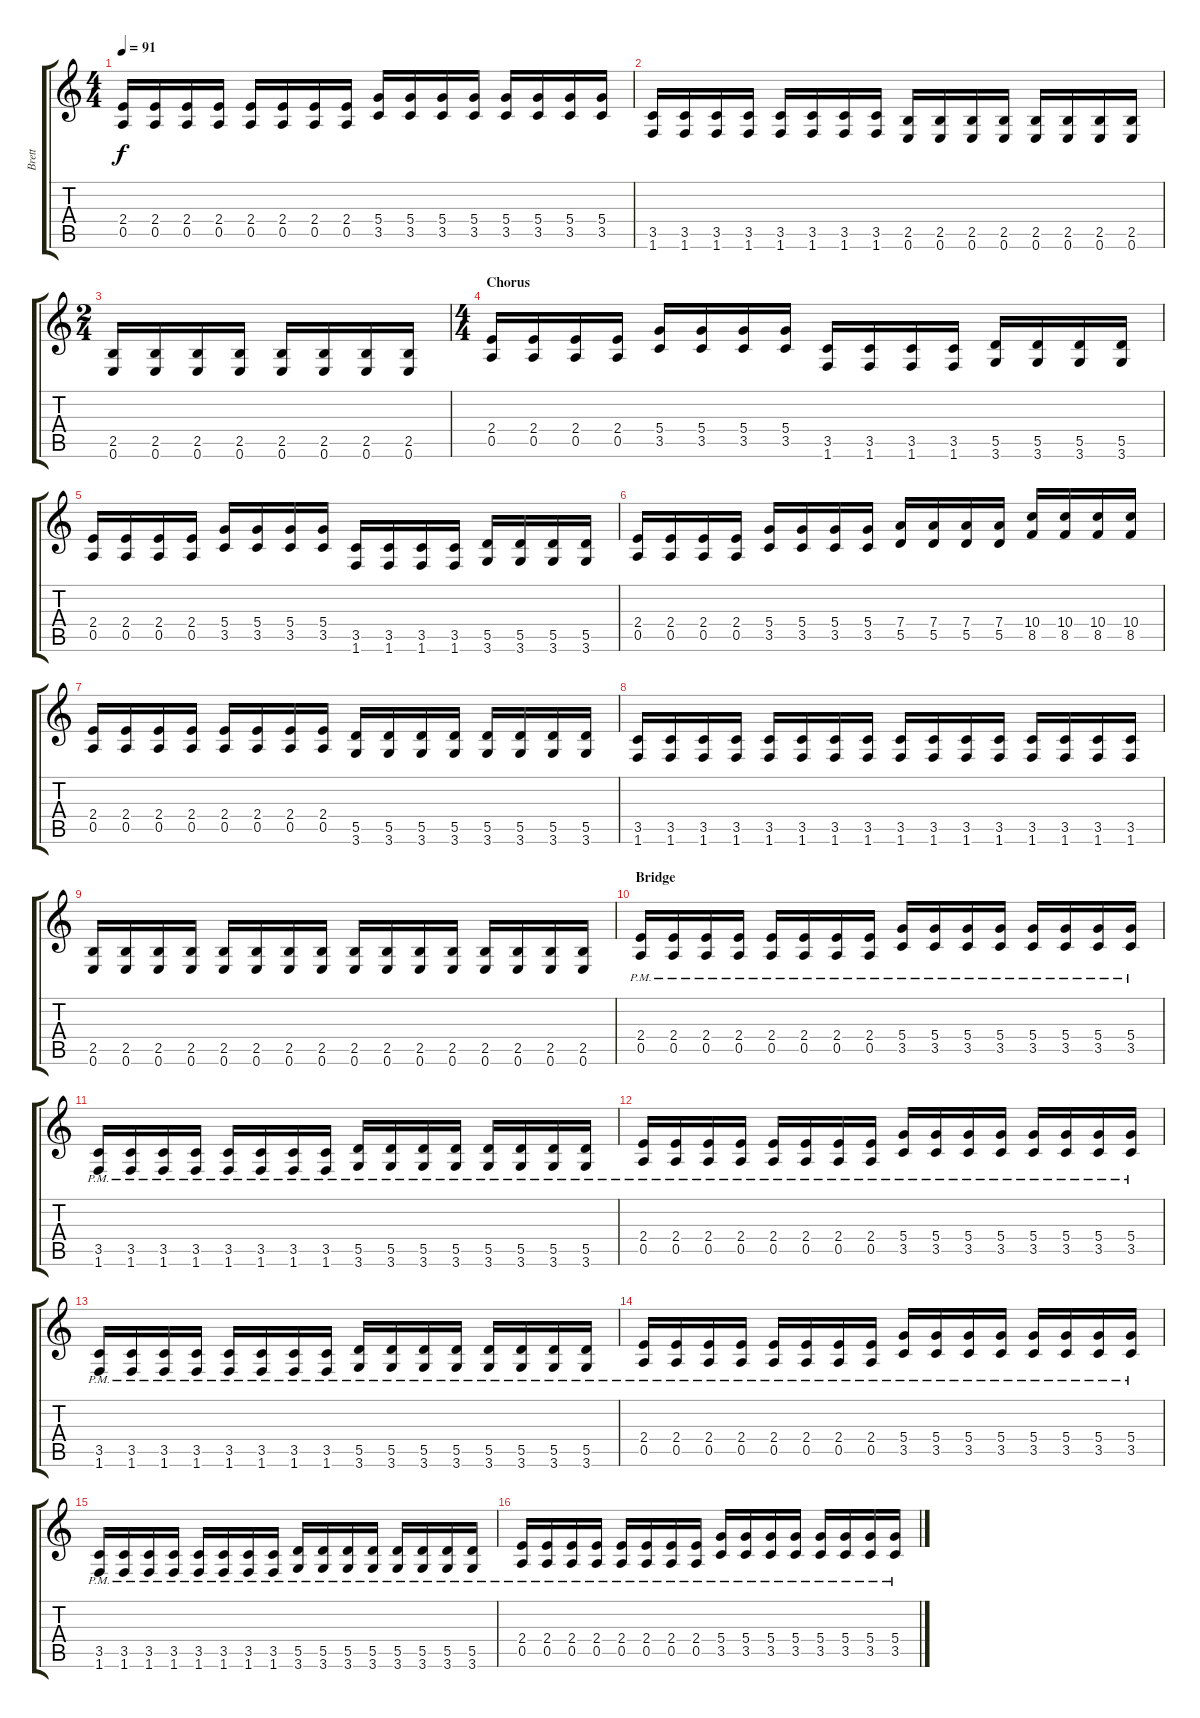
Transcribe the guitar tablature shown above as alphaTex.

\track ("Brett" "Brett") {instrument distortionguitar}
\staff {score tabs}
\tuning (E4 B3 G3 D3 A2 E2) {hide}
\ts (4 4)
\tempo 91
\clef g2
\ks c
(2.4 0.5).16{dy f} (2.4 0.5).16 (2.4 0.5).16 (2.4 0.5).16 (2.4 0.5).16 (2.4 0.5).16 (2.4 0.5).16 (2.4 0.5).16 (5.4 3.5).16 (5.4 3.5).16 (5.4 3.5).16 (5.4 3.5).16 (5.4 3.5).16 (5.4 3.5).16 (5.4 3.5).16 (5.4 3.5).16 |
(3.5 1.6).16 (3.5 1.6).16 (3.5 1.6).16 (3.5 1.6).16 (3.5 1.6).16 (3.5 1.6).16 (3.5 1.6).16 (3.5 1.6).16 (2.5 0.6).16 (2.5 0.6).16 (2.5 0.6).16 (2.5 0.6).16 (2.5 0.6).16 (2.5 0.6).16 (2.5 0.6).16 (2.5 0.6).16 |
\ts (2 4)
(2.5 0.6).16 (2.5 0.6).16 (2.5 0.6).16 (2.5 0.6).16 (2.5 0.6).16 (2.5 0.6).16 (2.5 0.6).16 (2.5 0.6).16 |
\ts (4 4)
\section ("" "Chorus")
(2.4 0.5).16 (2.4 0.5).16 (2.4 0.5).16 (2.4 0.5).16 (5.4 3.5).16 (5.4 3.5).16 (5.4 3.5).16 (5.4 3.5).16 (3.5 1.6).16 (3.5 1.6).16 (3.5 1.6).16 (3.5 1.6).16 (5.5 3.6).16 (5.5 3.6).16 (5.5 3.6).16 (5.5 3.6).16 |
(2.4 0.5).16 (2.4 0.5).16 (2.4 0.5).16 (2.4 0.5).16 (5.4 3.5).16 (5.4 3.5).16 (5.4 3.5).16 (5.4 3.5).16 (3.5 1.6).16 (3.5 1.6).16 (3.5 1.6).16 (3.5 1.6).16 (5.5 3.6).16 (5.5 3.6).16 (5.5 3.6).16 (5.5 3.6).16 |
(2.4 0.5).16 (2.4 0.5).16 (2.4 0.5).16 (2.4 0.5).16 (5.4 3.5).16 (5.4 3.5).16 (5.4 3.5).16 (5.4 3.5).16 (7.4 5.5).16 (7.4 5.5).16 (7.4 5.5).16 (7.4 5.5).16 (10.4 8.5).16 (10.4 8.5).16 (10.4 8.5).16 (10.4 8.5).16 |
(2.4 0.5).16 (2.4 0.5).16 (2.4 0.5).16 (2.4 0.5).16 (2.4 0.5).16 (2.4 0.5).16 (2.4 0.5).16 (2.4 0.5).16 (5.5 3.6).16 (5.5 3.6).16 (5.5 3.6).16 (5.5 3.6).16 (5.5 3.6).16 (5.5 3.6).16 (5.5 3.6).16 (5.5 3.6).16 |
(3.5 1.6).16 (3.5 1.6).16 (3.5 1.6).16 (3.5 1.6).16 (3.5 1.6).16 (3.5 1.6).16 (3.5 1.6).16 (3.5 1.6).16 (3.5 1.6).16 (3.5 1.6).16 (3.5 1.6).16 (3.5 1.6).16 (3.5 1.6).16 (3.5 1.6).16 (3.5 1.6).16 (3.5 1.6).16 |
(2.5 0.6).16 (2.5 0.6).16 (2.5 0.6).16 (2.5 0.6).16 (2.5 0.6).16 (2.5 0.6).16 (2.5 0.6).16 (2.5 0.6).16 (2.5 0.6).16 (2.5 0.6).16 (2.5 0.6).16 (2.5 0.6).16 (2.5 0.6).16 (2.5 0.6).16 (2.5 0.6).16 (2.5 0.6).16 |
\section ("" "Bridge")
(2.4{pm} 0.5{pm}).16 (2.4{pm} 0.5{pm}).16 (2.4{pm} 0.5{pm}).16 (2.4{pm} 0.5{pm}).16 (2.4{pm} 0.5{pm}).16 (2.4{pm} 0.5{pm}).16 (2.4{pm} 0.5{pm}).16 (2.4{pm} 0.5{pm}).16 (5.4{pm} 3.5{pm}).16 (5.4{pm} 3.5{pm}).16 (5.4{pm} 3.5{pm}).16 (5.4{pm} 3.5{pm}).16 (5.4{pm} 3.5{pm}).16 (5.4{pm} 3.5{pm}).16 (5.4{pm} 3.5{pm}).16 (5.4{pm} 3.5{pm}).16 |
(3.5{pm} 1.6{pm}).16 (3.5{pm} 1.6{pm}).16 (3.5{pm} 1.6{pm}).16 (3.5{pm} 1.6{pm}).16 (3.5{pm} 1.6{pm}).16 (3.5{pm} 1.6{pm}).16 (3.5{pm} 1.6{pm}).16 (3.5{pm} 1.6{pm}).16 (5.5{pm} 3.6{pm}).16 (5.5{pm} 3.6{pm}).16 (5.5{pm} 3.6{pm}).16 (5.5{pm} 3.6{pm}).16 (5.5{pm} 3.6{pm}).16 (5.5{pm} 3.6{pm}).16 (5.5{pm} 3.6{pm}).16 (5.5{pm} 3.6{pm}).16 |
(2.4{pm} 0.5{pm}).16 (2.4{pm} 0.5{pm}).16 (2.4{pm} 0.5{pm}).16 (2.4{pm} 0.5{pm}).16 (2.4{pm} 0.5{pm}).16 (2.4{pm} 0.5{pm}).16 (2.4{pm} 0.5{pm}).16 (2.4{pm} 0.5{pm}).16 (5.4{pm} 3.5{pm}).16 (5.4{pm} 3.5{pm}).16 (5.4{pm} 3.5{pm}).16 (5.4{pm} 3.5{pm}).16 (5.4{pm} 3.5{pm}).16 (5.4{pm} 3.5{pm}).16 (5.4{pm} 3.5{pm}).16 (5.4{pm} 3.5{pm}).16 |
(3.5{pm} 1.6{pm}).16 (3.5{pm} 1.6{pm}).16 (3.5{pm} 1.6{pm}).16 (3.5{pm} 1.6{pm}).16 (3.5{pm} 1.6{pm}).16 (3.5{pm} 1.6{pm}).16 (3.5{pm} 1.6{pm}).16 (3.5{pm} 1.6{pm}).16 (5.5{pm} 3.6{pm}).16 (5.5{pm} 3.6{pm}).16 (5.5{pm} 3.6{pm}).16 (5.5{pm} 3.6{pm}).16 (5.5{pm} 3.6{pm}).16 (5.5{pm} 3.6{pm}).16 (5.5{pm} 3.6{pm}).16 (5.5{pm} 3.6{pm}).16 |
(2.4{pm} 0.5{pm}).16 (2.4{pm} 0.5{pm}).16 (2.4{pm} 0.5{pm}).16 (2.4{pm} 0.5{pm}).16 (2.4{pm} 0.5{pm}).16 (2.4{pm} 0.5{pm}).16 (2.4{pm} 0.5{pm}).16 (2.4{pm} 0.5{pm}).16 (5.4{pm} 3.5{pm}).16 (5.4{pm} 3.5{pm}).16 (5.4{pm} 3.5{pm}).16 (5.4{pm} 3.5{pm}).16 (5.4{pm} 3.5{pm}).16 (5.4{pm} 3.5{pm}).16 (5.4{pm} 3.5{pm}).16 (5.4{pm} 3.5{pm}).16 |
(3.5{pm} 1.6{pm}).16 (3.5{pm} 1.6{pm}).16 (3.5{pm} 1.6{pm}).16 (3.5{pm} 1.6{pm}).16 (3.5{pm} 1.6{pm}).16 (3.5{pm} 1.6{pm}).16 (3.5{pm} 1.6{pm}).16 (3.5{pm} 1.6{pm}).16 (5.5{pm} 3.6{pm}).16 (5.5{pm} 3.6{pm}).16 (5.5{pm} 3.6{pm}).16 (5.5{pm} 3.6{pm}).16 (5.5{pm} 3.6{pm}).16 (5.5{pm} 3.6{pm}).16 (5.5{pm} 3.6{pm}).16 (5.5{pm} 3.6{pm}).16 |
(2.4{pm} 0.5{pm}).16 (2.4{pm} 0.5{pm}).16 (2.4{pm} 0.5{pm}).16 (2.4{pm} 0.5{pm}).16 (2.4{pm} 0.5{pm}).16 (2.4{pm} 0.5{pm}).16 (2.4{pm} 0.5{pm}).16 (2.4{pm} 0.5{pm}).16 (5.4{pm} 3.5{pm}).16 (5.4{pm} 3.5{pm}).16 (5.4{pm} 3.5{pm}).16 (5.4{pm} 3.5{pm}).16 (5.4{pm} 3.5{pm}).16 (5.4{pm} 3.5{pm}).16 (5.4{pm} 3.5{pm}).16 (5.4{pm} 3.5{pm}).16
